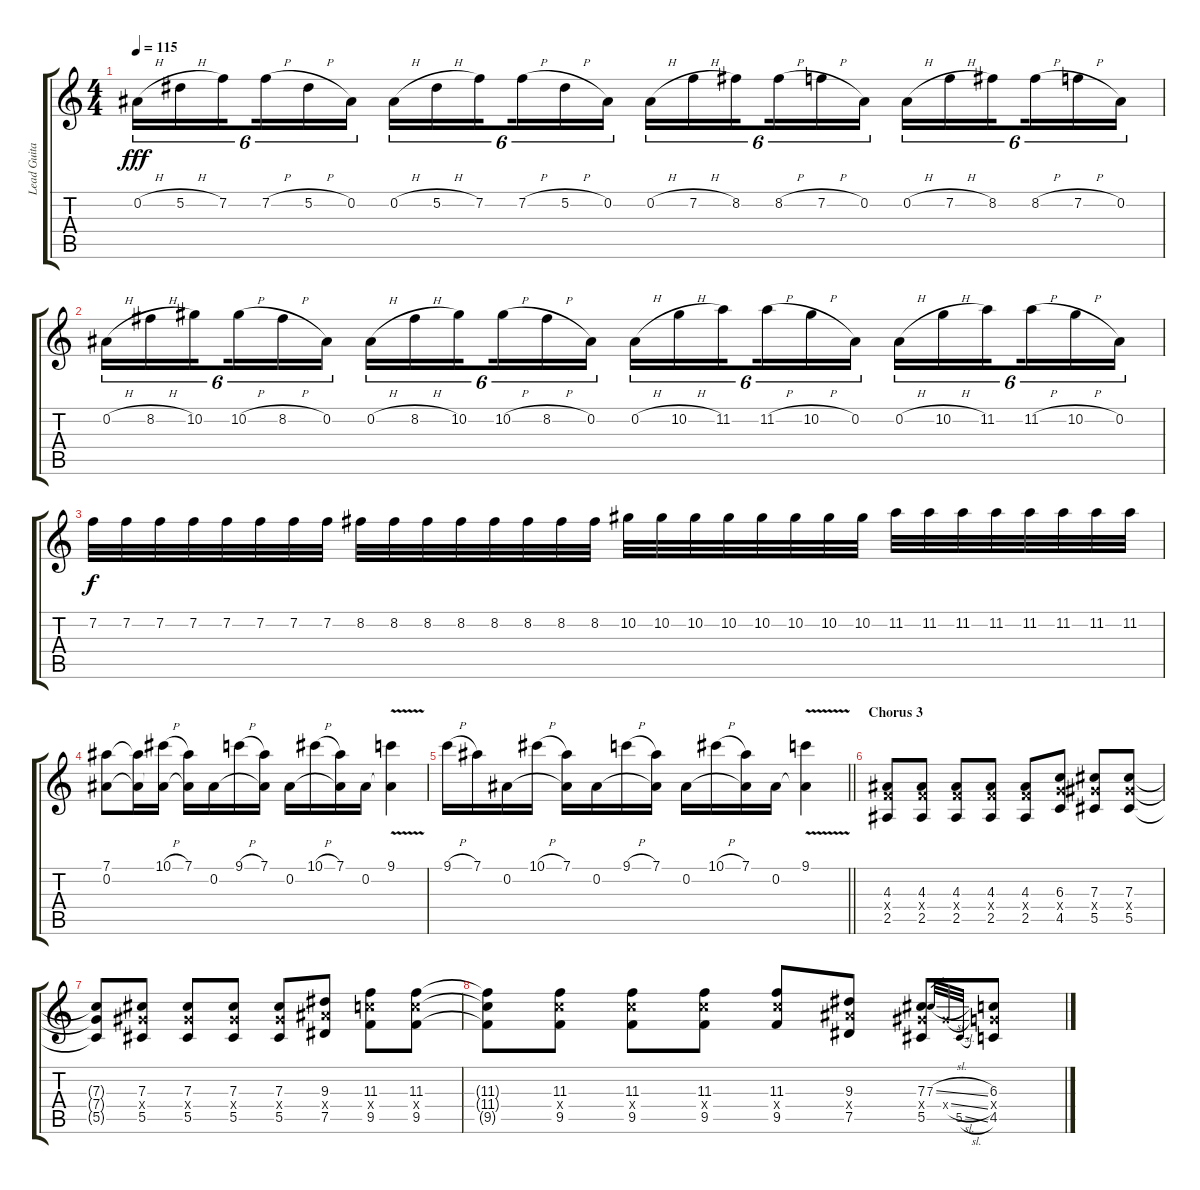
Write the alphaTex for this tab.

\track ("Lead Guitar" "Lead Guita") {instrument distortionguitar}
\staff {score tabs}
\tuning (Eb4 Bb3 Gb3 Db3 Ab2 Eb2) {hide}
\ts (4 4)
\tempo 115
\clef g2
\ks c
0.2{h}.16{tu (6 4) dy fff} 5.2{h}.16{tu (6 4)} 7.2.16{tu (6 4) beam splitsecondary} 7.2{h}.16{tu (6 4)} 5.2{h}.16{tu (6 4)} 0.2.16{tu (6 4)} 0.2{h}.16{tu (6 4)} 5.2{h}.16{tu (6 4)} 7.2.16{tu (6 4) beam splitsecondary} 7.2{h}.16{tu (6 4)} 5.2{h}.16{tu (6 4)} 0.2.16{tu (6 4)} 0.2{h}.16{tu (6 4)} 7.2{h}.16{tu (6 4)} 8.2.16{tu (6 4) beam splitsecondary} 8.2{h}.16{tu (6 4)} 7.2{h}.16{tu (6 4)} 0.2.16{tu (6 4)} 0.2{h}.16{tu (6 4)} 7.2{h}.16{tu (6 4)} 8.2.16{tu (6 4) beam splitsecondary} 8.2{h}.16{tu (6 4)} 7.2{h}.16{tu (6 4)} 0.2.16{tu (6 4)} |
0.2{h}.16{tu (6 4)} 8.2{h}.16{tu (6 4)} 10.2.16{tu (6 4) beam splitsecondary} 10.2{h}.16{tu (6 4)} 8.2{h}.16{tu (6 4)} 0.2.16{tu (6 4)} 0.2{h}.16{tu (6 4)} 8.2{h}.16{tu (6 4)} 10.2.16{tu (6 4) beam splitsecondary} 10.2{h}.16{tu (6 4)} 8.2{h}.16{tu (6 4)} 0.2.16{tu (6 4)} 0.2{h}.16{tu (6 4)} 10.2{h}.16{tu (6 4)} 11.2.16{tu (6 4) beam splitsecondary} 11.2{h}.16{tu (6 4)} 10.2{h}.16{tu (6 4)} 0.2.16{tu (6 4)} 0.2{h}.16{tu (6 4)} 10.2{h}.16{tu (6 4)} 11.2.16{tu (6 4) beam splitsecondary} 11.2{h}.16{tu (6 4)} 10.2{h}.16{tu (6 4)} 0.2.16{tu (6 4)} |
7.2.32{dy f} 7.2.32 7.2.32 7.2.32 7.2.32 7.2.32 7.2.32 7.2.32 8.2.32 8.2.32 8.2.32 8.2.32 8.2.32 8.2.32 8.2.32 8.2.32 10.2.32 10.2.32 10.2.32 10.2.32 10.2.32 10.2.32 10.2.32 10.2.32 11.2.32 11.2.32 11.2.32 11.2.32 11.2.32 11.2.32 11.2.32 11.2.32 |
(7.1 0.2).8 (7.1{t} 0.2{t}).16 (10.1{h} 0.2{t}).16 (7.1 0.2{t}).16 0.2.16 9.1{h}.16 (7.1 0.2{t}).16 0.2.16 10.1{h}.16 (7.1 0.2{t}).16 0.2.16 (9.1{v} 0.2{t}).4 |
\barLineRight lightlight
9.1{h}.16 7.1.16 0.2.16 10.1{h}.16 (7.1 0.2{t}).16 0.2.16 9.1{h}.16 (7.1 0.2{t}).16 0.2.16 10.1{h}.16 (7.1 0.2{t}).16 0.2.16 (9.1{v} 0.2{t}).4 |
\section ("" "Chorus 3")
(4.3 4.4{x} 2.5).8{volume 14} (4.3 4.4{x} 2.5).8 (4.3 4.4{x} 2.5).8 (4.3 4.4{x} 2.5).8 (4.3 4.4{x} 2.5).8 (6.3 6.4{x} 4.5).8 (7.3 7.4{x} 5.5).8 (7.3 7.4{x} 5.5).8 |
(7.3{t} 7.4{t} 5.5{t}).8 (7.3 7.4{x} 5.5).8 (7.3 7.4{x} 5.5).8 (7.3 7.4{x} 5.5).8 (7.3 7.4{x} 5.5).8 (9.3 9.4{x} 7.5).8 (11.3 11.4{x} 9.5).8 (11.3 11.4{x} 9.5).8 |
(11.3{t} 11.4{t} 9.5{t}).8 (11.3 11.4{x} 9.5).8 (11.3 11.4{x} 9.5).8 (11.3 11.4{x} 9.5).8 (11.3 11.4{x} 9.5).8 (9.3 9.4{x} 7.5).8 (7.3 7.4{x} 5.5).8 7.3{sl}.32{gr} 7.4{sl x}.32{gr} 5.5{sl}.32{gr} (6.3 6.4{x} 4.5).8
